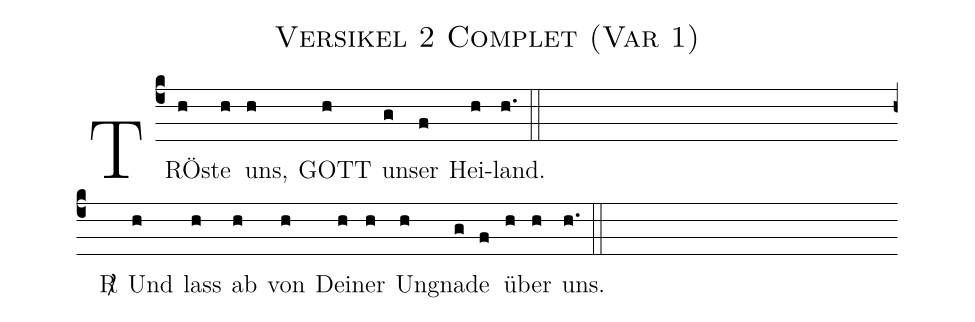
name:Versikel 2 Complet (Var 1);
%%
(c4) TRÖ(h)ste(h) uns,(h) GOTT(h) un(g)ser(f) Hei(h)land.(h.) (::Z) <v>\Rbar{}</v>() Und(h) lass(h) ab(h) von(h) Dei(h)ner(h) Un(h)gna(g)de(f) ü(h)ber(h) uns.(h.) (::)
